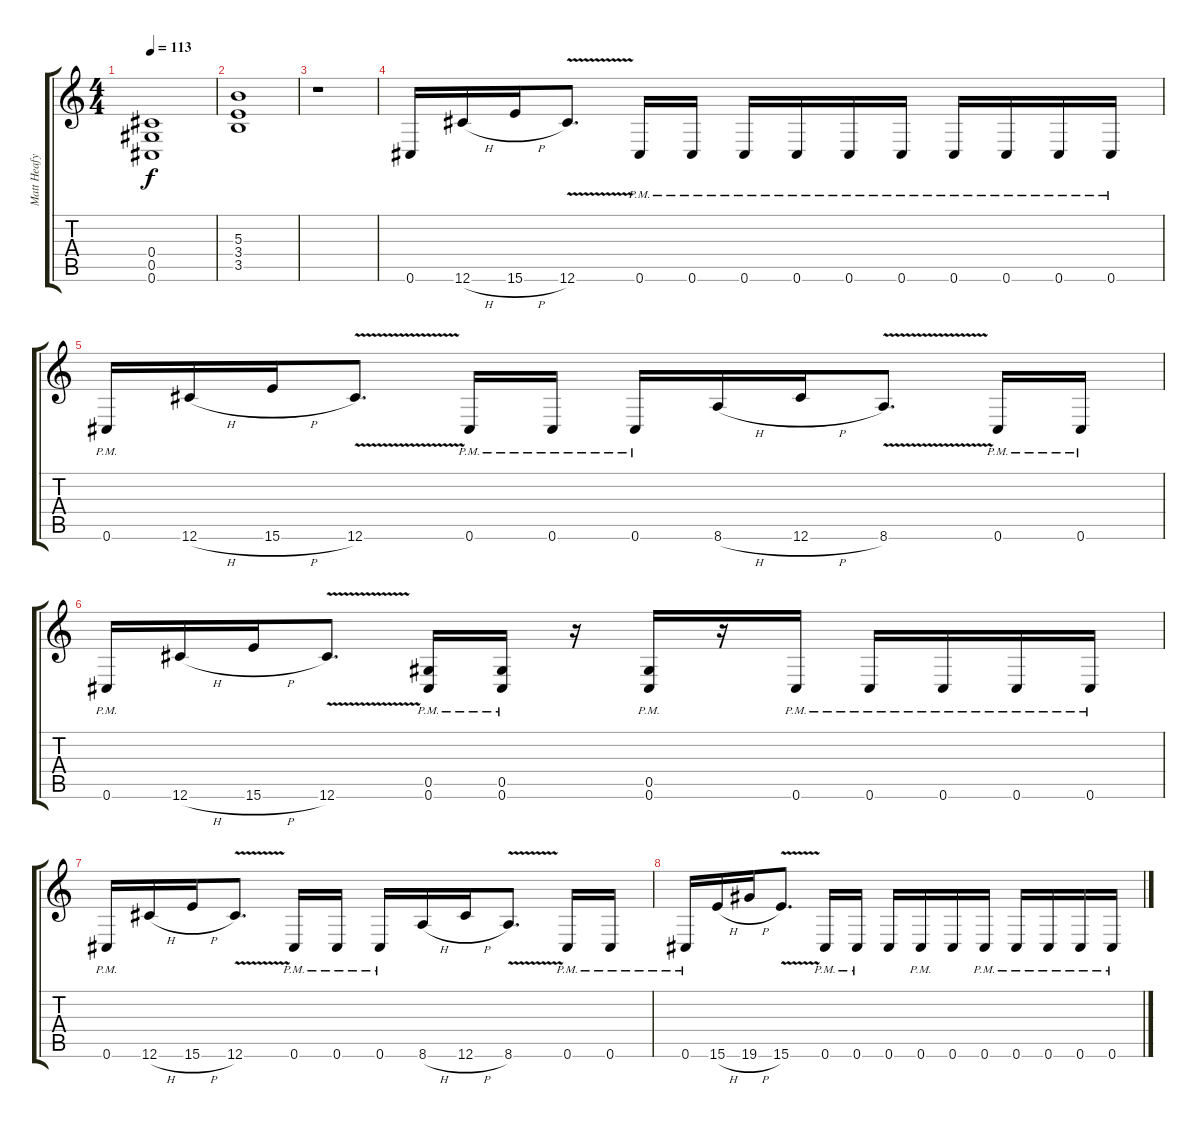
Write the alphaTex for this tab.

\track ("Matt Heafy" "Matt Heafy") {instrument distortionguitar}
\staff {score tabs}
\tuning (Eb4 Bb3 Gb3 Db3 Ab2 Db2) {hide}
\ts (4 4)
\tempo 113
\clef g2
\ks c
(0.4 0.5 0.6).1{dy f} |
(5.3 3.4 3.5).1 |
r.1 |
0.6.16 12.6{h}.16 15.6{h}.16 12.6{v}.8{d} 0.6{pm}.16 0.6{pm}.16 0.6{pm}.16 0.6{pm}.16 0.6{pm}.16 0.6{pm}.16 0.6{pm}.16 0.6{pm}.16 0.6{pm}.16 0.6{pm}.16 |
0.6{pm}.16 12.6{h}.16 15.6{h}.16 12.6{v}.8{d} 0.6{pm}.16 0.6{pm}.16 0.6{pm}.16 8.6{h}.16 12.6{h}.16 8.6{v}.8{d} 0.6{pm}.16 0.6{pm}.16 |
0.6{pm}.16 12.6{h}.16 15.6{h}.16 12.6{v}.8{d} (0.5 0.6{pm}).16 (0.5 0.6{pm}).16 r.16 (0.5 0.6{pm}).16 r.16 0.6{pm}.16 0.6{pm}.16 0.6{pm}.16 0.6{pm}.16 0.6{pm}.16 |
0.6{pm}.16 12.6{h}.16 15.6{h}.16 12.6{v}.8{d} 0.6{pm}.16 0.6{pm}.16 0.6{pm}.16 8.6{h}.16 12.6{h}.16 8.6{v}.8{d} 0.6{pm}.16 0.6{pm}.16 |
0.6{pm}.16 15.6{h}.16 19.6{h}.16 15.6{v}.8{d} 0.6{pm}.16 0.6{pm}.16 0.6.16 0.6{pm}.16 0.6.16 0.6{pm}.16 0.6{pm}.16 0.6{pm}.16 0.6{pm}.16 0.6{pm}.16
